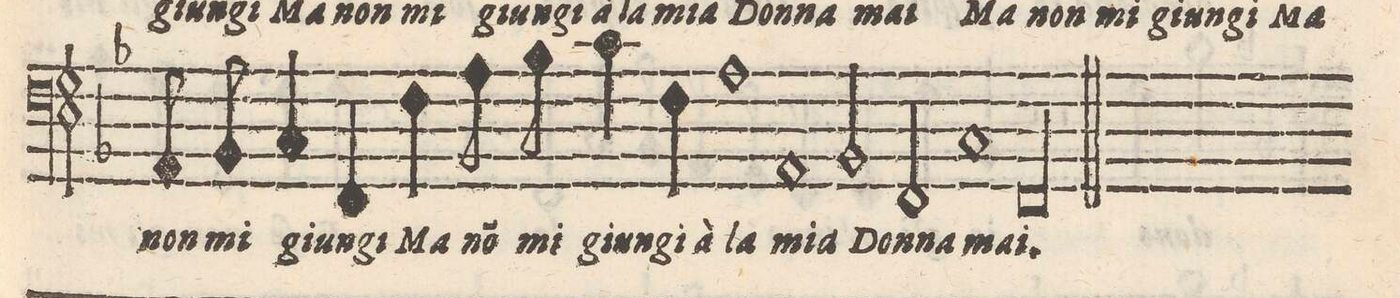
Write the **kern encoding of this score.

**kern	**text
*I"Basso	*
*clefF4	*
*k[b-]	*
*met(C)	*
*M2/1	*
8AA/	non
8BB-/	mi
4C/	giun-
4FF/	-gi
4F\	Ma
8A\	no(n)
8B-\	mi
4c\	giun-
4F\	-gi a
=24-	=24-
1A	la
1AA	mia
=25-	=25-
2BB-/	Don-
2FF/	-na
1C	ma-
=26-	=26-
00FF	-i.
=27-	=27-
=-	=-
*-	*-
